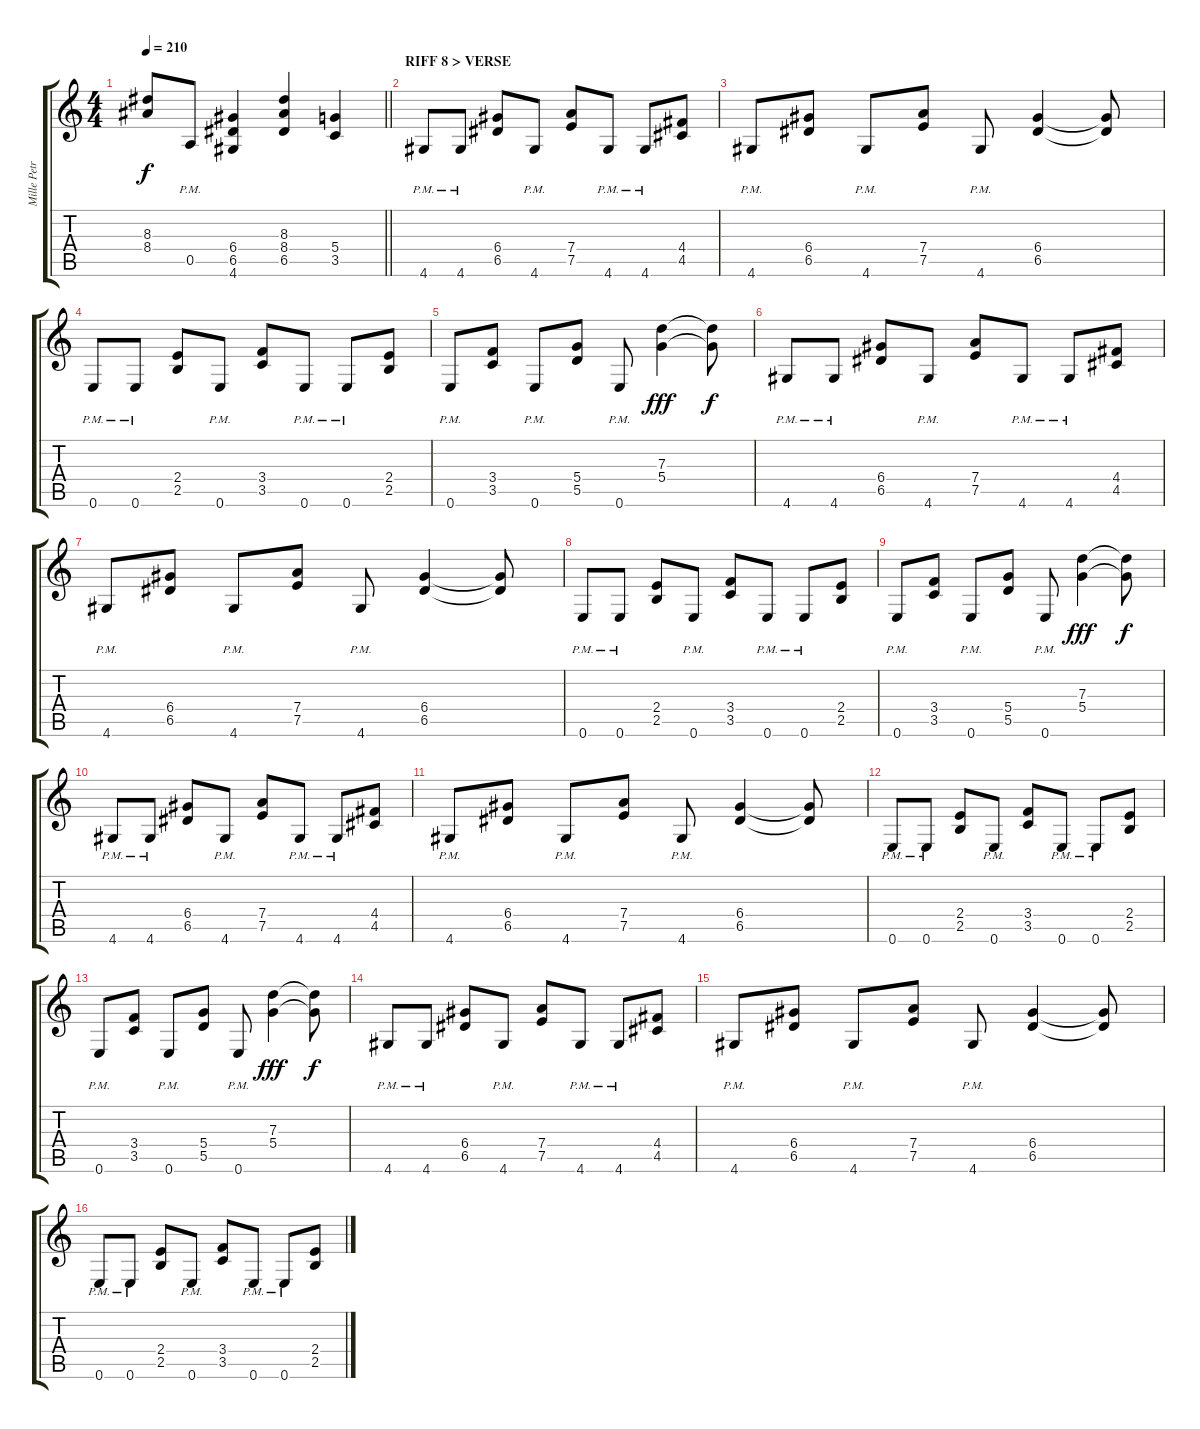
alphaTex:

\track ("Mille Petrozza" "Mille Petr") {instrument distortionguitar}
\staff {score tabs}
\tuning (E4 B3 G3 D3 A2 E2) {hide}
\ts (4 4)
\tempo 210
\clef g2
\barLineRight lightlight
\ks c
(8.3 8.4).8{dy f} 0.5{pm}.8 (6.4 6.5 4.6).4 (8.3 8.4 6.5).4 (5.4 3.5).4 |
\section ("" "RIFF 8 > VERSE")
4.6{pm}.8 4.6{pm}.8 (6.4 6.5).8 4.6{pm}.8 (7.4 7.5).8 4.6{pm}.8 4.6{pm}.8 (4.4 4.5).8 |
4.6{pm}.8 (6.4 6.5).8 4.6{pm}.8 (7.4 7.5).8 4.6{pm}.8 (6.4 6.5).4 (6.4{t} 6.5{t}).8 |
0.6{pm}.8 0.6{pm}.8 (2.4 2.5).8 0.6{pm}.8 (3.4 3.5).8 0.6{pm}.8 0.6{pm}.8 (2.4 2.5).8 |
0.6{pm}.8 (3.4 3.5).8 0.6{pm}.8 (5.4 5.5).8 0.6{pm}.8 (7.3 5.4).4{dy fff} (7.3{t} 5.4{t}).8{dy f} |
4.6{pm}.8 4.6{pm}.8 (6.4 6.5).8 4.6{pm}.8 (7.4 7.5).8 4.6{pm}.8 4.6{pm}.8 (4.4 4.5).8 |
4.6{pm}.8 (6.4 6.5).8 4.6{pm}.8 (7.4 7.5).8 4.6{pm}.8 (6.4 6.5).4 (6.4{t} 6.5{t}).8 |
0.6{pm}.8 0.6{pm}.8 (2.4 2.5).8 0.6{pm}.8 (3.4 3.5).8 0.6{pm}.8 0.6{pm}.8 (2.4 2.5).8 |
0.6{pm}.8 (3.4 3.5).8 0.6{pm}.8 (5.4 5.5).8 0.6{pm}.8 (7.3 5.4).4{dy fff} (7.3{t} 5.4{t}).8{dy f} |
4.6{pm}.8 4.6{pm}.8 (6.4 6.5).8 4.6{pm}.8 (7.4 7.5).8 4.6{pm}.8 4.6{pm}.8 (4.4 4.5).8 |
4.6{pm}.8 (6.4 6.5).8 4.6{pm}.8 (7.4 7.5).8 4.6{pm}.8 (6.4 6.5).4 (6.4{t} 6.5{t}).8 |
0.6{pm}.8 0.6{pm}.8 (2.4 2.5).8 0.6{pm}.8 (3.4 3.5).8 0.6{pm}.8 0.6{pm}.8 (2.4 2.5).8 |
0.6{pm}.8 (3.4 3.5).8 0.6{pm}.8 (5.4 5.5).8 0.6{pm}.8 (7.3 5.4).4{dy fff} (7.3{t} 5.4{t}).8{dy f} |
4.6{pm}.8 4.6{pm}.8 (6.4 6.5).8 4.6{pm}.8 (7.4 7.5).8 4.6{pm}.8 4.6{pm}.8 (4.4 4.5).8 |
4.6{pm}.8 (6.4 6.5).8 4.6{pm}.8 (7.4 7.5).8 4.6{pm}.8 (6.4 6.5).4 (6.4{t} 6.5{t}).8 |
0.6{pm}.8 0.6{pm}.8 (2.4 2.5).8 0.6{pm}.8 (3.4 3.5).8 0.6{pm}.8 0.6{pm}.8 (2.4 2.5).8
